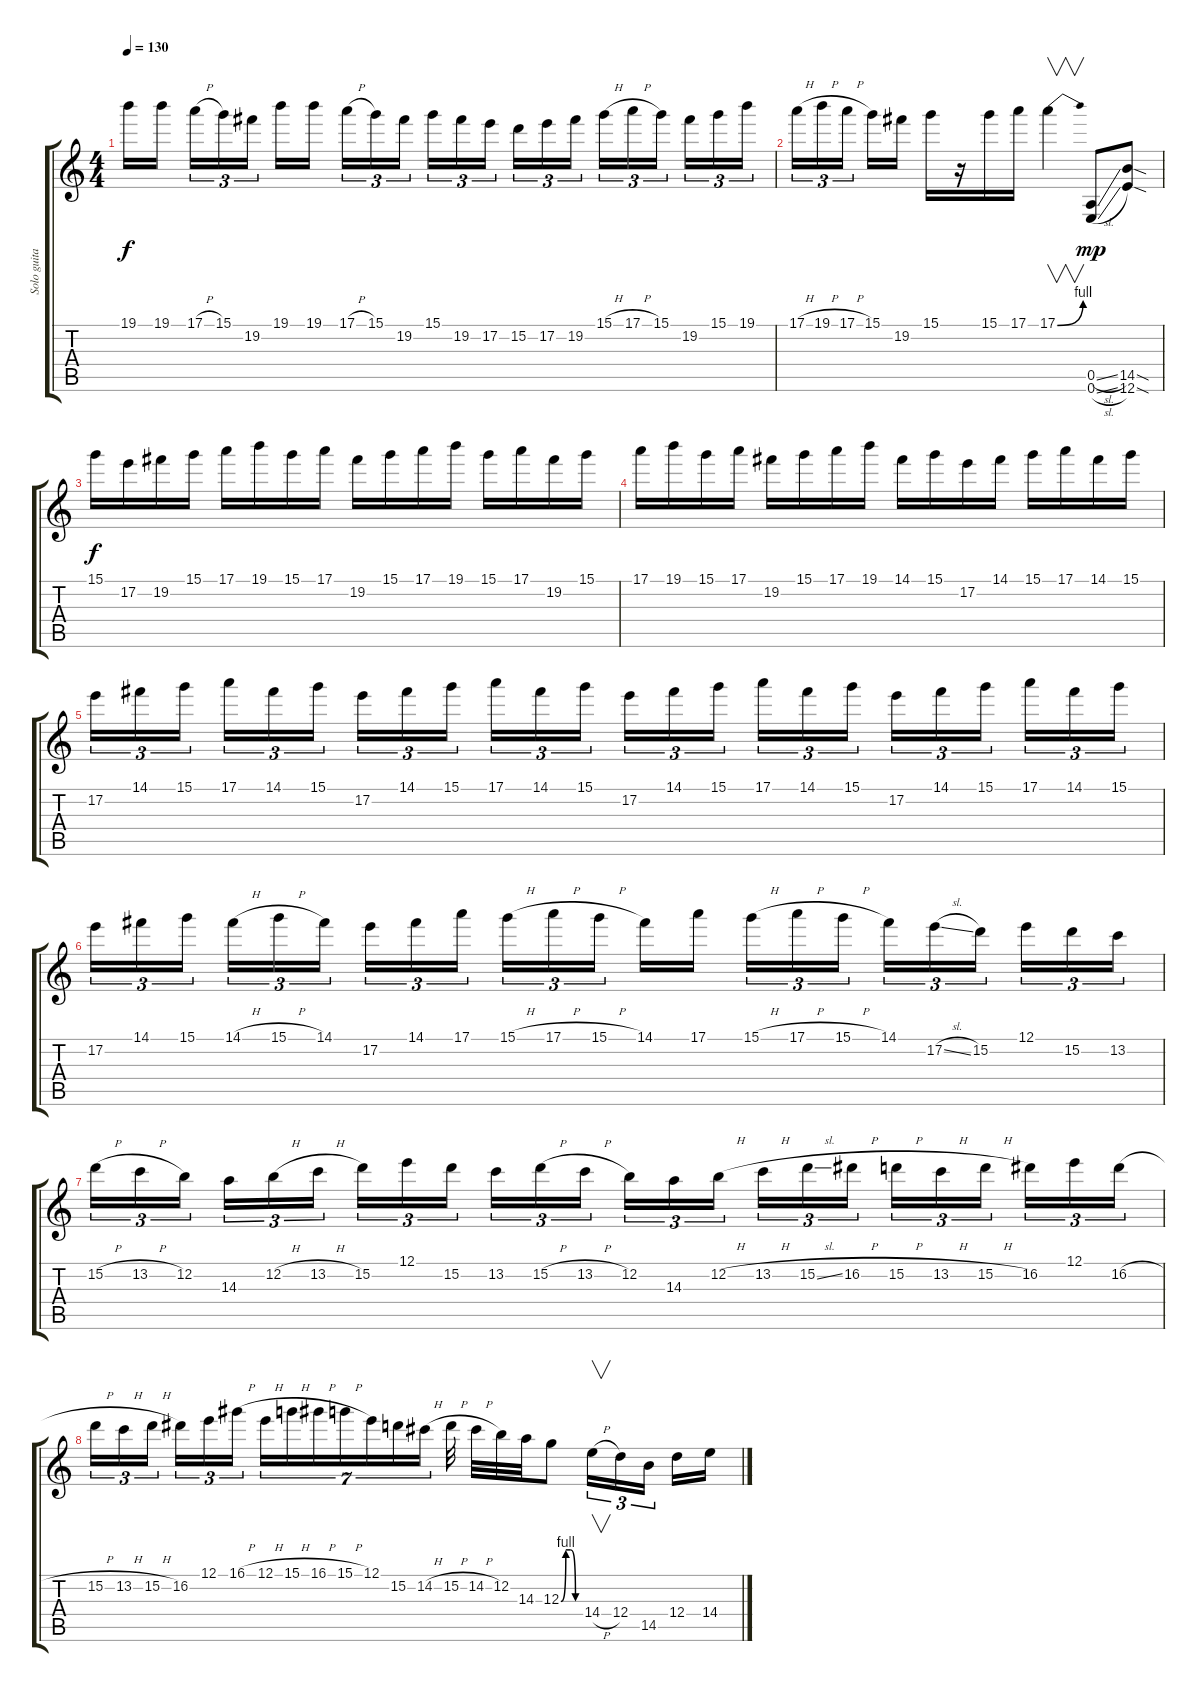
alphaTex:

\track ("Solo guitar" "Solo guita") {instrument distortionguitar}
\staff {score tabs}
\tuning (E4 B3 G3 D3 A2 E2) {hide}
\ts (4 4)
\tempo 130
\clef g2
\ks c
19.1.16{dy f} 19.1.16 17.1{h}.16{tu (3 2)} 15.1.16{tu (3 2)} 19.2.16{tu (3 2)} 19.1.16 19.1.16 17.1{h}.16{tu (3 2)} 15.1.16{tu (3 2)} 19.2.16{tu (3 2)} 15.1.16{tu (3 2)} 19.2.16{tu (3 2)} 17.2.16{tu (3 2)} 15.2.16{tu (3 2)} 17.2.16{tu (3 2)} 19.2.16{tu (3 2)} 15.1{h}.16{tu (3 2)} 17.1{h}.16{tu (3 2)} 15.1.16{tu (3 2)} 19.2.16{tu (3 2)} 15.1.16{tu (3 2)} 19.1.16{tu (3 2)} |
17.1{h}.16{tu (3 2)} 19.1{h}.16{tu (3 2)} 17.1{h}.16{tu (3 2)} 15.1.16 19.2.16 15.1.16 r.16 15.1.16 17.1.16 17.1{be (bend 0 0 60 4)}.4{v} (0.5{sl} 0.6{sl}).8{dy mp} (14.5{sod} 12.6{sod}).8 |
15.1.16{dy f} 17.2.16 19.2.16 15.1.16 17.1.16 19.1.16 15.1.16 17.1.16 19.2.16 15.1.16 17.1.16 19.1.16 15.1.16 17.1.16 19.2.16 15.1.16 |
17.1.16 19.1.16 15.1.16 17.1.16 19.2.16 15.1.16 17.1.16 19.1.16 14.1.16 15.1.16 17.2.16 14.1.16 15.1.16 17.1.16 14.1.16 15.1.16 |
17.2.16{tu (3 2)} 14.1.16{tu (3 2)} 15.1.16{tu (3 2)} 17.1.16{tu (3 2)} 14.1.16{tu (3 2)} 15.1.16{tu (3 2)} 17.2.16{tu (3 2)} 14.1.16{tu (3 2)} 15.1.16{tu (3 2)} 17.1.16{tu (3 2)} 14.1.16{tu (3 2)} 15.1.16{tu (3 2)} 17.2.16{tu (3 2)} 14.1.16{tu (3 2)} 15.1.16{tu (3 2)} 17.1.16{tu (3 2)} 14.1.16{tu (3 2)} 15.1.16{tu (3 2)} 17.2.16{tu (3 2)} 14.1.16{tu (3 2)} 15.1.16{tu (3 2)} 17.1.16{tu (3 2)} 14.1.16{tu (3 2)} 15.1.16{tu (3 2)} |
17.2.16{tu (3 2)} 14.1.16{tu (3 2)} 15.1.16{tu (3 2)} 14.1{h}.16{tu (3 2)} 15.1{h}.16{tu (3 2)} 14.1.16{tu (3 2)} 17.2.16{tu (3 2)} 14.1.16{tu (3 2)} 17.1.16{tu (3 2)} 15.1{h}.16{tu (3 2)} 17.1{h}.16{tu (3 2)} 15.1{h}.16{tu (3 2)} 14.1.16 17.1.16 15.1{h}.16{tu (3 2)} 17.1{h}.16{tu (3 2)} 15.1{h}.16{tu (3 2)} 14.1.16{tu (3 2)} 17.2{sl}.16{tu (3 2)} 15.2.16{tu (3 2)} 12.1.16{tu (3 2)} 15.2.16{tu (3 2)} 13.2.16{tu (3 2)} |
15.2{h}.16{tu (3 2)} 13.2{h}.16{tu (3 2)} 12.2.16{tu (3 2)} 14.3.16{tu (3 2)} 12.2{h}.16{tu (3 2)} 13.2{h}.16{tu (3 2)} 15.2.16{tu (3 2)} 12.1.16{tu (3 2)} 15.2.16{tu (3 2)} 13.2.16{tu (3 2)} 15.2{h}.16{tu (3 2)} 13.2{h}.16{tu (3 2)} 12.2.16{tu (3 2)} 14.3.16{tu (3 2)} 12.2{h}.16{tu (3 2)} 13.2{h}.16{tu (3 2)} 15.2{sl}.16{tu (3 2)} 16.2{h}.16{tu (3 2)} 15.2{h}.16{tu (3 2)} 13.2{h}.16{tu (3 2)} 15.2{h}.16{tu (3 2)} 16.2.16{tu (3 2)} 12.1.16{tu (3 2)} 16.2{h}.16{tu (3 2)} |
15.2{h}.16{tu (3 2)} 13.2{h}.16{tu (3 2)} 15.2{h}.16{tu (3 2)} 16.2.16{tu (3 2)} 12.1.16{tu (3 2)} 16.1{h}.16{tu (3 2)} 12.1{h}.16{tu (7 4)} 15.1{h}.16{tu (7 4)} 16.1{h}.16{tu (7 4)} 15.1{h}.16{tu (7 4)} 12.1.16{tu (7 4)} 15.2.16{tu (7 4)} 14.2{h}.16{tu (7 4)} 15.2{h}.32 14.2{h}.32 12.2.32 14.3.32 12.3{be (custom 0 0 15 4 30 4 45 0 60 0)}.8 14.4{h}.16{v tu (3 2)} 12.4.16{tu (3 2)} 14.5.16{tu (3 2)} 12.4.16 14.4.16
